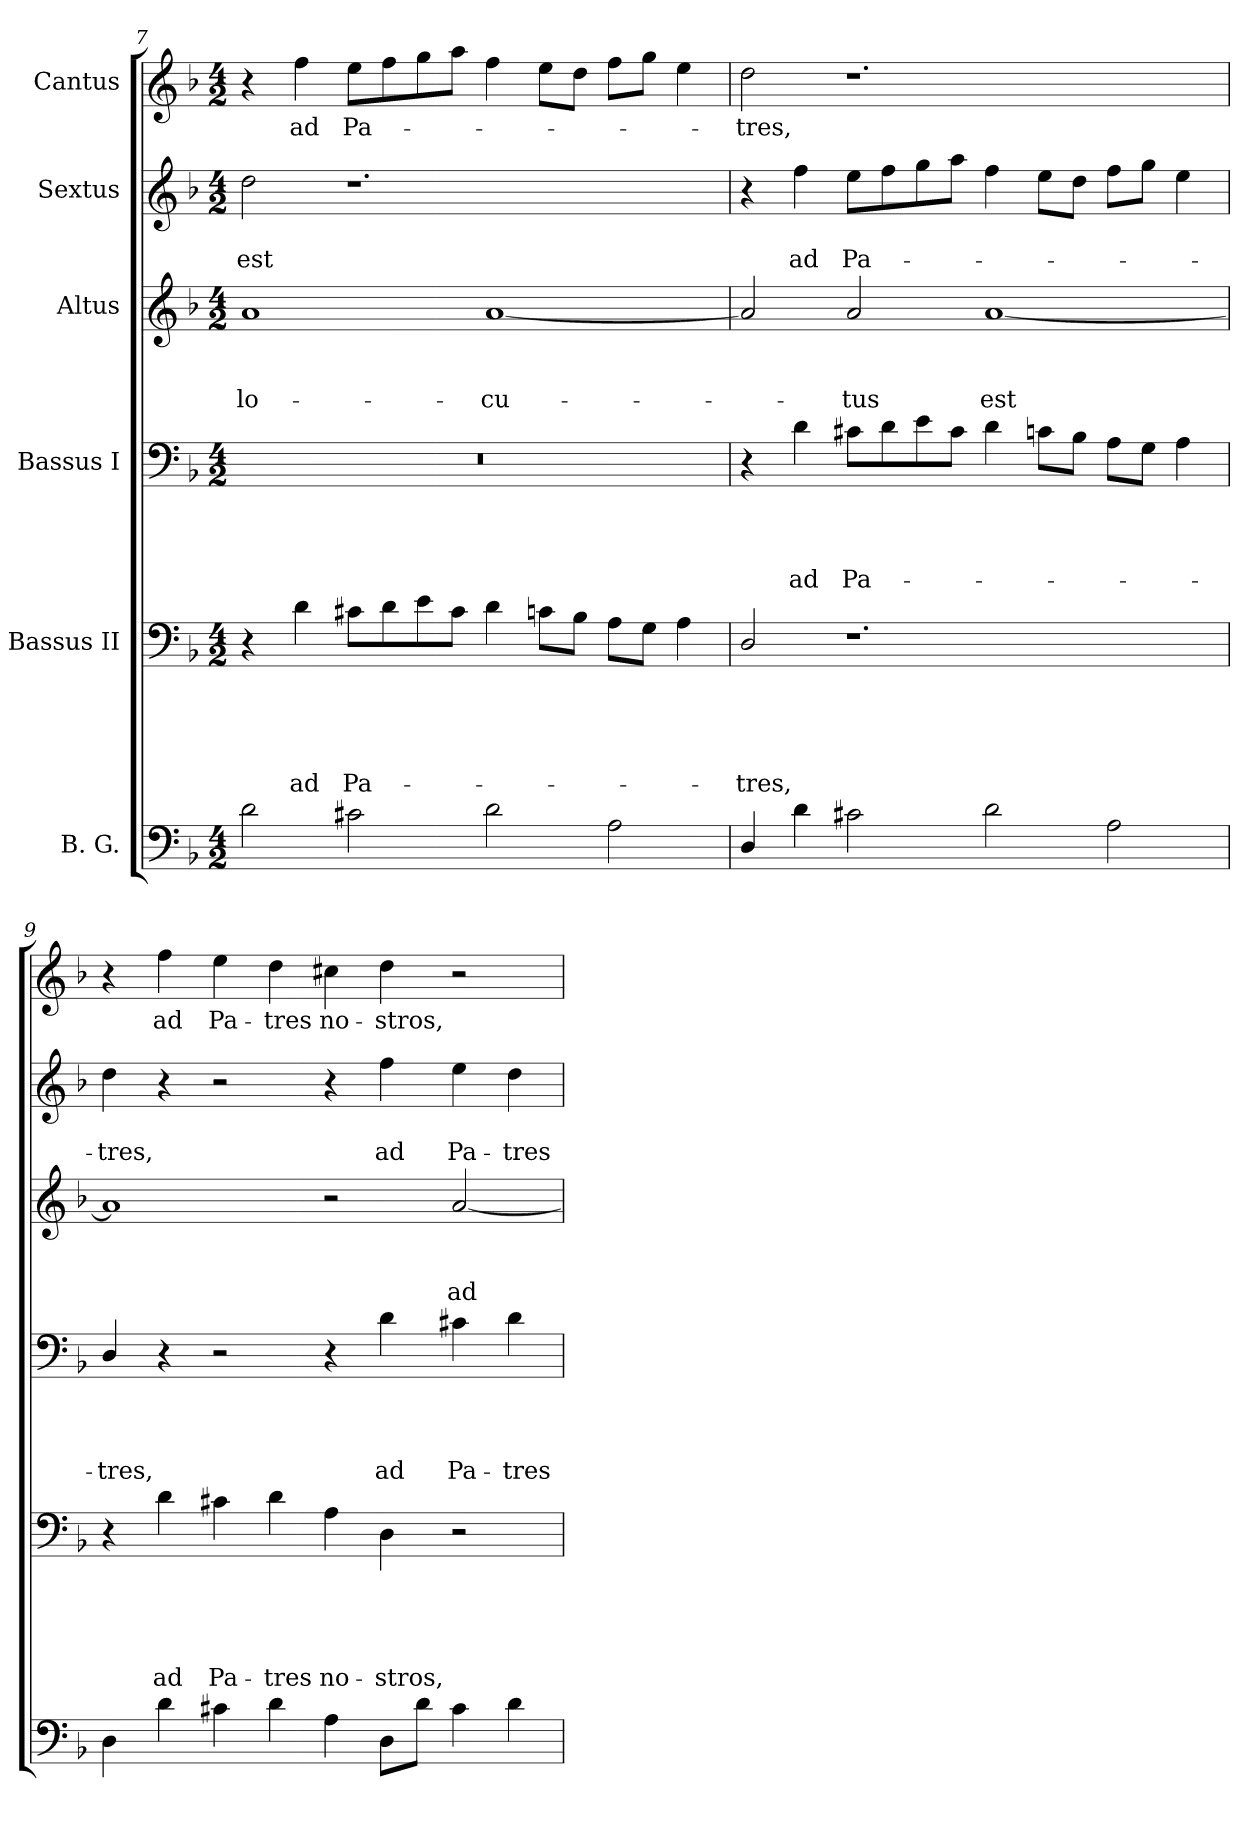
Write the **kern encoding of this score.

**kern	**kern	**text	**text	**text	**text	**text	**kern	**text	**text	**text	**text	**kern	**text	**text	**text	**kern	**text	**text	**kern	**text
*part6	*part5	*part5	*part5	*part5	*part5	*part5	*part4	*part4	*part4	*part4	*part4	*part3	*part3	*part3	*part3	*part2	*part2	*part2	*part1	*part1
*staff6	*staff5	*staff5	*staff5	*staff5	*staff5	*staff5	*staff4	*staff4	*staff4	*staff4	*staff4	*staff3	*staff3	*staff3	*staff3	*staff2	*staff2	*staff2	*staff1	*staff1
*I"B. G.	*I"Bassus II	*	*	*	*	*	*I"Bassus I	*	*	*	*	*I"Altus	*	*	*	*I"Sextus	*	*	*I"Cantus	*
!!LO:PB:g=z
*clefF4	*clefF4	*	*	*	*	*	*clefF4	*	*	*	*	*clefG2	*	*	*	*clefG2	*	*	*clefG2	*
*k[b-]	*k[b-]	*	*	*	*	*	*k[b-]	*	*	*	*	*k[b-]	*	*	*	*k[b-]	*	*	*k[b-]	*
*F:	*F:	*	*	*	*	*	*F:	*	*	*	*	*F:	*	*	*	*F:	*	*	*F:	*
*M4/2	*M4/2	*	*	*	*	*	*M4/2	*	*	*	*	*M4/2	*	*	*	*M4/2	*	*	*M4/2	*
=7	=7	=7	=7	=7	=7	=7	=7	=7	=7	=7	=7	=7	=7	=7	=7	=7	=7	=7	=7	=7
!	!	!	!	!	!	!	!LO:N:vis=1	!	!	!	!	!	!	!	!LO:LY:b	!	!	!LO:LY:b	!	!
2d\	4r	.	.	.	.	.	0r	.	.	.	.	1a	.	.	lo-	2dd\	.	est	4r	.
!	!	!	!	!	!	!LO:LY:b	!	!	!	!	!	!	!	!	!	!	!	!	!	!LO:LY:b
.	4d\	.	.	.	.	ad	.	.	.	.	.	.	.	.	.	.	.	.	4ff\	ad
!	!	!	!	!	!	!LO:LY:b	!	!	!	!	!	!	!	!	!	!	!	!	!	!LO:LY:b
2c#X\	8c#X\L	.	.	.	.	Pa-	.	.	.	.	.	.	.	.	.	1.r	.	.	8ee\L	Pa-
.	8d\	.	.	.	.	.	.	.	.	.	.	.	.	.	.	.	.	.	8ff\	.
.	8e\	.	.	.	.	.	.	.	.	.	.	.	.	.	.	.	.	.	8gg\	.
.	8c#\J	.	.	.	.	.	.	.	.	.	.	.	.	.	.	.	.	.	8aa\J	.
!	!	!	!	!	!	!	!	!	!	!	!	!	!	!	!LO:LY:b	!	!	!	!	!
2d\	4d\	.	.	.	.	.	.	.	.	.	.	[<1a	.	.	-cu-	.	.	.	4ff\	.
.	8cn\L	.	.	.	.	.	.	.	.	.	.	.	.	.	.	.	.	.	8ee\L	.
.	8B-\J	.	.	.	.	.	.	.	.	.	.	.	.	.	.	.	.	.	8dd\J	.
2A\	8A\L	.	.	.	.	.	.	.	.	.	.	.	.	.	.	.	.	.	8ff\L	.
.	8G\J	.	.	.	.	.	.	.	.	.	.	.	.	.	.	.	.	.	8gg\J	.
.	4A\	.	.	.	.	.	.	.	.	.	.	.	.	.	.	.	.	.	4ee\	.
=8	=8	=8	=8	=8	=8	=8	=8	=8	=8	=8	=8	=8	=8	=8	=8	=8	=8	=8	=8	=8
!	!	!	!	!	!	!LO:LY:b	!	!	!	!	!	!	!	!	!	!	!	!	!	!LO:LY:b
4D/	2D/	.	.	.	.	-tres,	4r	.	.	.	.	2a/]	.	.	.	4r	.	.	2dd\	-tres,
!	!	!	!	!	!	!	!	!	!	!	!LO:LY:b	!	!	!	!	!	!	!LO:LY:b	!	!
4d\	.	.	.	.	.	.	4d\	.	.	.	ad	.	.	.	.	4ff\	.	ad	.	.
!	!	!	!	!	!	!	!	!	!	!	!LO:LY:b	!	!	!	!LO:LY:b	!	!	!LO:LY:b	!	!
2c#X\	1.r	.	.	.	.	.	8c#X\L	.	.	.	Pa-	2a/	.	.	-tus	8ee\L	.	Pa-	1.r	.
.	.	.	.	.	.	.	8d\	.	.	.	.	.	.	.	.	8ff\	.	.	.	.
.	.	.	.	.	.	.	8e\	.	.	.	.	.	.	.	.	8gg\	.	.	.	.
.	.	.	.	.	.	.	8c#\J	.	.	.	.	.	.	.	.	8aa\J	.	.	.	.
!	!	!	!	!	!	!	!	!	!	!	!	!	!	!	!LO:LY:b	!	!	!	!	!
2d\	.	.	.	.	.	.	4d\	.	.	.	.	[<1a	.	.	est	4ff\	.	.	.	.
.	.	.	.	.	.	.	8cn\L	.	.	.	.	.	.	.	.	8ee\L	.	.	.	.
.	.	.	.	.	.	.	8B-\J	.	.	.	.	.	.	.	.	8dd\J	.	.	.	.
2A\	.	.	.	.	.	.	8A\L	.	.	.	.	.	.	.	.	8ff\L	.	.	.	.
.	.	.	.	.	.	.	8G\J	.	.	.	.	.	.	.	.	8gg\J	.	.	.	.
.	.	.	.	.	.	.	4A\	.	.	.	.	.	.	.	.	4ee\	.	.	.	.
=9	=9	=9	=9	=9	=9	=9	=9	=9	=9	=9	=9	=9	=9	=9	=9	=9	=9	=9	=9	=9
!	!	!	!	!	!	!	!	!	!	!	!LO:LY:b	!	!	!	!	!	!	!LO:LY:b	!	!
4D\	4r	.	.	.	.	.	4D/	.	.	.	-tres,	1a]	.	.	.	4dd\	.	-tres,	4r	.
!	!	!	!	!	!	!LO:LY:b	!	!	!	!	!	!	!	!	!	!	!	!	!	!LO:LY:b
4d\	4d\	.	.	.	.	ad	4r	.	.	.	.	.	.	.	.	4r	.	.	4ff\	ad
!	!	!	!	!	!	!LO:LY:b	!	!	!	!	!	!	!	!	!	!	!	!	!	!LO:LY:b
4c#X\	4c#X\	.	.	.	.	Pa-	2r	.	.	.	.	.	.	.	.	2r	.	.	4ee\	Pa-
!	!	!	!	!	!	!LO:LY:b	!	!	!	!	!	!	!	!	!	!	!	!	!	!LO:LY:b
4d\	4d\	.	.	.	.	-tres	.	.	.	.	.	.	.	.	.	.	.	.	4dd\	-tres
!	!	!	!	!	!	!LO:LY:b	!	!	!	!	!	!	!	!	!	!	!	!	!	!LO:LY:b
4A\	4A\	.	.	.	.	no-	4r	.	.	.	.	2r	.	.	.	4r	.	.	4cc#X\	no-
!	!	!	!	!	!	!LO:LY:b	!	!	!	!	!LO:LY:b	!	!	!	!	!	!	!LO:LY:b	!	!LO:LY:b
8D\L	4D\	.	.	.	.	-stros,	4d\	.	.	.	ad	.	.	.	.	4ff\	.	ad	4dd\	-stros,
8d\J	.	.	.	.	.	.	.	.	.	.	.	.	.	.	.	.	.	.	.	.
!	!	!	!	!	!	!	!	!	!	!	!LO:LY:b	!	!	!	!LO:LY:b	!	!	!LO:LY:b	!	!
4c#\	2r	.	.	.	.	.	4c#X\	.	.	.	Pa-	[<2a/	.	.	ad	4ee\	.	Pa-	2r	.
!	!	!	!	!	!	!	!	!	!	!	!LO:LY:b	!	!	!	!	!	!	!LO:LY:b	!	!
4d\	.	.	.	.	.	.	4d\	.	.	.	-tres	.	.	.	.	4dd\	.	-tres	.	.
=	=	=	=	=	=	=	=	=	=	=	=	=	=	=	=	=	=	=	=	=
*-	*-	*-	*-	*-	*-	*-	*-	*-	*-	*-	*-	*-	*-	*-	*-	*-	*-	*-	*-	*-
